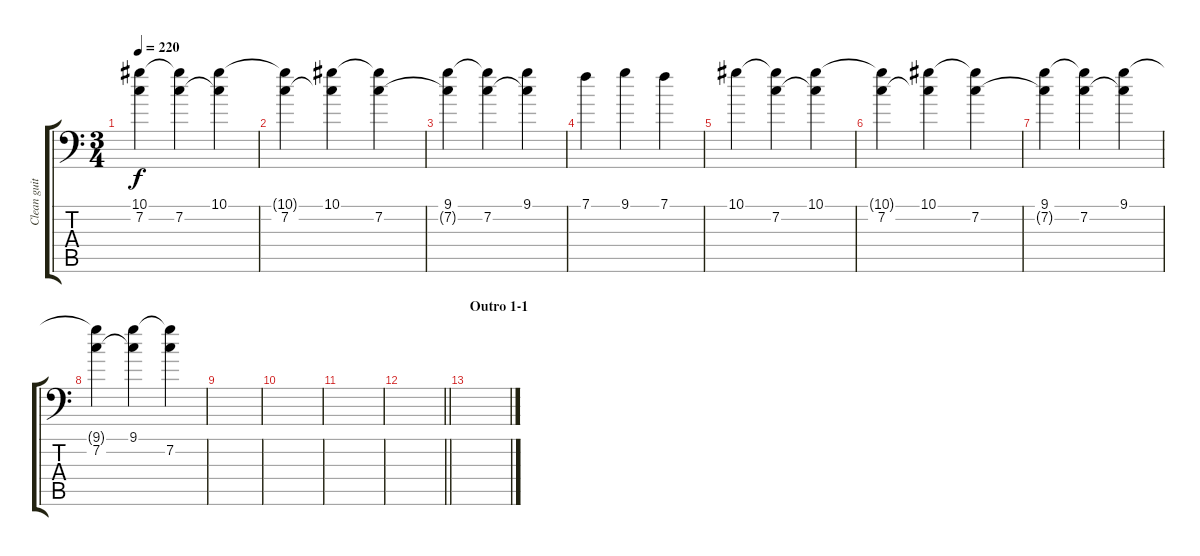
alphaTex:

\track ("Clean guitar" "Clean guit") {instrument acousticguitarsteel}
\staff {score tabs}
\tuning (Bb3 F3 Db3 Ab2 Eb2 Bb1) {hide}
\ts (3 4)
\tempo 220
\clef f4
\ks c
(10.1 7.2{t}).4{dy f} (10.1{t} 7.2).4 (10.1 7.2{t}).4 |
(10.1{t} 7.2).4 (10.1 7.2{t}).4 (10.1{t} 7.2).4 |
(9.1 7.2{t}).4 (9.1{t} 7.2).4 (9.1 7.2{t}).4 |
7.1.4 9.1.4 7.1.4 |
10.1.4 (10.1{t} 7.2).4 (10.1 7.2{t}).4 |
(10.1{t} 7.2).4 (10.1 7.2{t}).4 (10.1{t} 7.2).4 |
(9.1 7.2{t}).4 (9.1{t} 7.2).4 (9.1 7.2{t}).4 |
(9.1{t} 7.2).4 (9.1 7.2{t}).4 (9.1{t} 7.2).4 |
|
|
|
\barLineRight lightlight
|
\section ("" "Outro 1-1")
